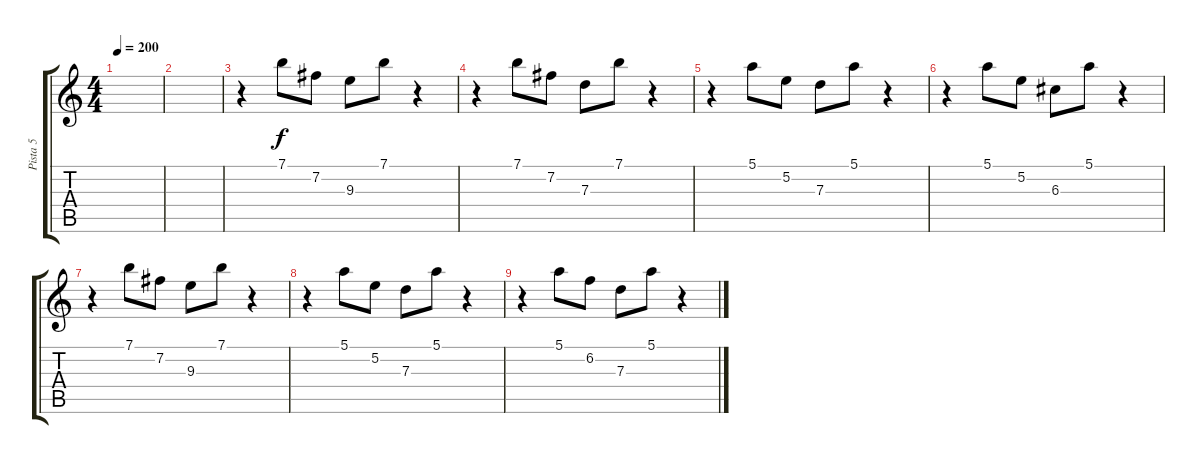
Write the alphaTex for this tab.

\track ("Pista 5" "Pista 5") {instrument acousticguitarnylon}
\staff {score tabs}
\tuning (E4 B3 G3 D3 A2 E2) {hide}
\ts (4 4)
\tempo 200
\clef g2
\ks c
|
|
r.4 7.1.8 7.2.8 9.3.8 7.1.8 r.4 |
r.4 7.1.8 7.2.8 7.3.8 7.1.8 r.4 |
r.4 5.1.8 5.2.8 7.3.8 5.1.8 r.4 |
r.4 5.1.8 5.2.8 6.3.8 5.1.8 r.4 |
r.4 7.1.8 7.2.8 9.3.8 7.1.8 r.4 |
r.4 5.1.8 5.2.8 7.3.8 5.1.8 r.4 |
r.4 5.1.8 6.2.8 7.3.8 5.1.8 r.4
